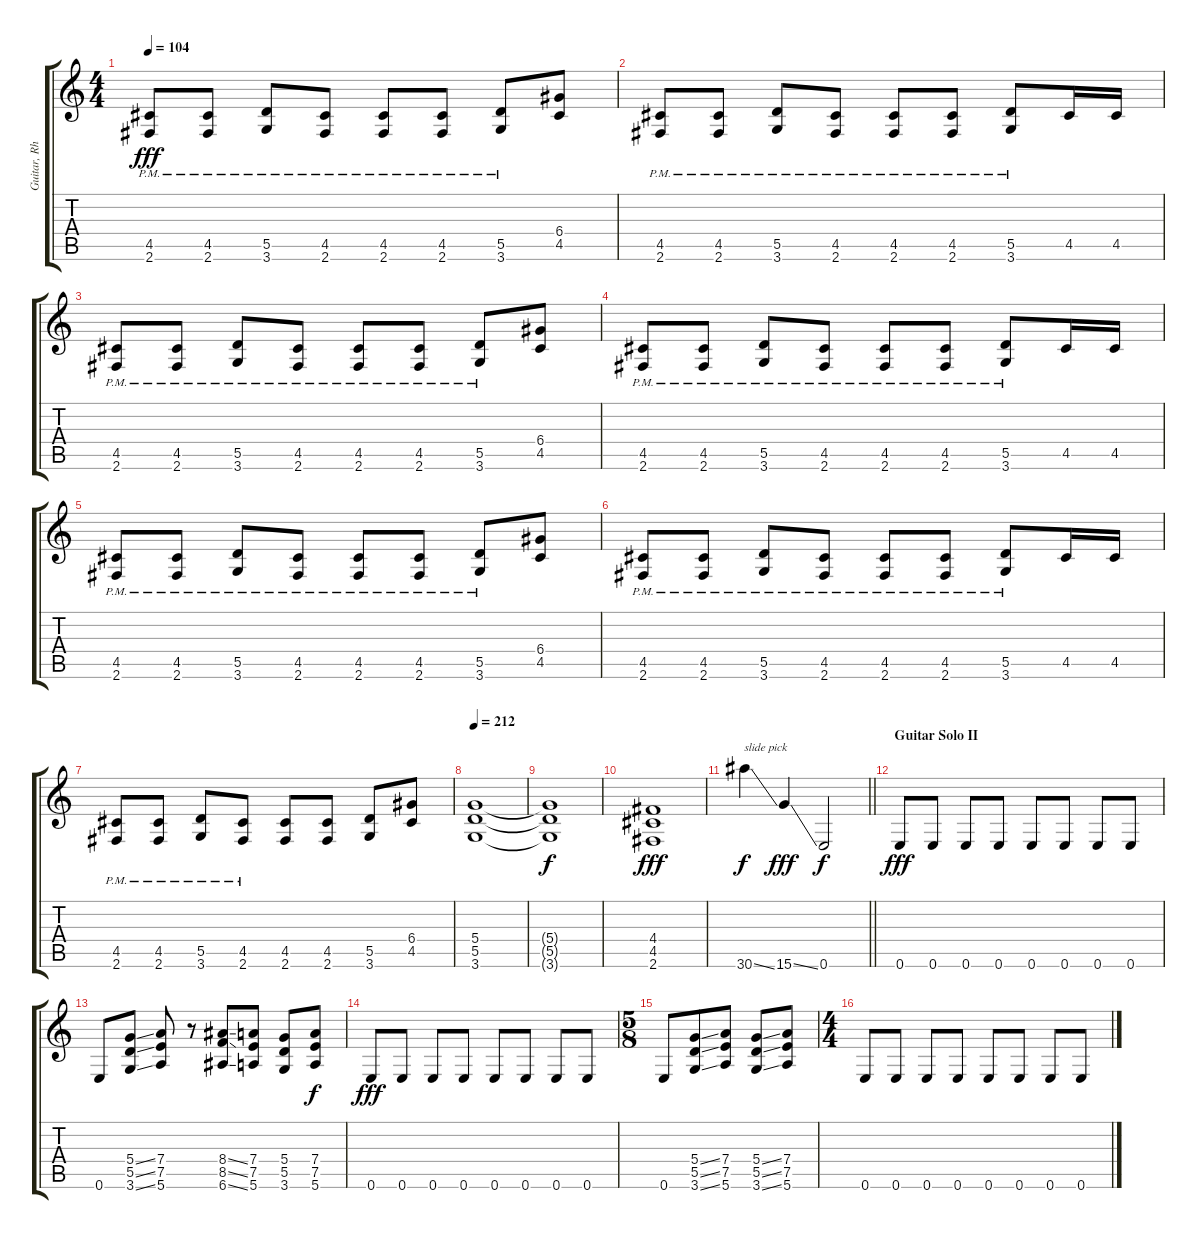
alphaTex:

\track ("Guitar, Rhythm (Hetfield)" "Guitar, Rh") {instrument distortionguitar}
\staff {score tabs}
\tuning (E4 B3 G3 D3 A2 E2) {hide}
\ts (4 4)
\tempo 104
\clef g2
\ks c
(4.5{pm} 2.6{pm}).8{dy fff} (4.5{pm} 2.6{pm}).8 (5.5{pm} 3.6{pm}).8 (4.5{pm} 2.6{pm}).8 (4.5{pm} 2.6{pm}).8 (4.5{pm} 2.6{pm}).8 (5.5{pm} 3.6{pm}).8 (6.4 4.5).8 |
(4.5{pm} 2.6{pm}).8 (4.5{pm} 2.6{pm}).8 (5.5{pm} 3.6{pm}).8 (4.5{pm} 2.6{pm}).8 (4.5{pm} 2.6{pm}).8 (4.5{pm} 2.6{pm}).8 (5.5{pm} 3.6{pm}).8 4.5.16 4.5.16 |
(4.5{pm} 2.6{pm}).8 (4.5{pm} 2.6{pm}).8 (5.5{pm} 3.6{pm}).8 (4.5{pm} 2.6{pm}).8 (4.5{pm} 2.6{pm}).8 (4.5{pm} 2.6{pm}).8 (5.5{pm} 3.6{pm}).8 (6.4 4.5).8 |
(4.5{pm} 2.6{pm}).8 (4.5{pm} 2.6{pm}).8 (5.5{pm} 3.6{pm}).8 (4.5{pm} 2.6{pm}).8 (4.5{pm} 2.6{pm}).8 (4.5{pm} 2.6{pm}).8 (5.5{pm} 3.6{pm}).8 4.5.16 4.5.16 |
(4.5{pm} 2.6{pm}).8 (4.5{pm} 2.6{pm}).8 (5.5{pm} 3.6{pm}).8 (4.5{pm} 2.6{pm}).8 (4.5{pm} 2.6{pm}).8 (4.5{pm} 2.6{pm}).8 (5.5{pm} 3.6{pm}).8 (6.4 4.5).8 |
(4.5{pm} 2.6{pm}).8 (4.5{pm} 2.6{pm}).8 (5.5{pm} 3.6{pm}).8 (4.5{pm} 2.6{pm}).8 (4.5{pm} 2.6{pm}).8 (4.5{pm} 2.6{pm}).8 (5.5{pm} 3.6{pm}).8 4.5.16 4.5.16 |
(4.5{pm} 2.6{pm}).8 (4.5{pm} 2.6{pm}).8 (5.5{pm} 3.6{pm}).8 (4.5{pm} 2.6{pm}).8 (4.5 2.6).8 (4.5 2.6).8 (5.5 3.6).8 (6.4 4.5).8 |
\tempo 212
(5.4 5.5 3.6).1 |
(5.4{t} 5.5{t} 3.6{t}).1{dy f} |
(4.4 4.5 2.6).1{dy fff} |
\barLineRight lightlight
30.6{ss}.4{txt "slide pick" dy f} 15.6{ss}.4{dy fff} 0.6.2{dy f} |
\section ("" "Guitar Solo II")
0.6.8{dy fff} 0.6.8 0.6.8 0.6.8 0.6.8 0.6.8 0.6.8 0.6.8 |
0.6.8 (5.4{ss} 5.5{ss} 3.6{ss}).8 (7.4 7.5 5.6).8 r.8 (8.4{ss} 8.5{ss} 6.6{ss}).8 (7.4 7.5 5.6).8 (5.4 5.5 3.6).8 (7.4 7.5 5.6).8{dy f} |
0.6.8{dy fff} 0.6.8 0.6.8 0.6.8 0.6.8 0.6.8 0.6.8 0.6.8 |
\ts (5 8)
0.6.8 (5.4{ss} 5.5{ss} 3.6{ss}).8 (7.4 7.5 5.6).8 (5.4{ss} 5.5{ss} 3.6{ss}).8 (7.4 7.5 5.6).8 |
\ts (4 4)
0.6.8 0.6.8 0.6.8 0.6.8 0.6.8 0.6.8 0.6.8 0.6.8
